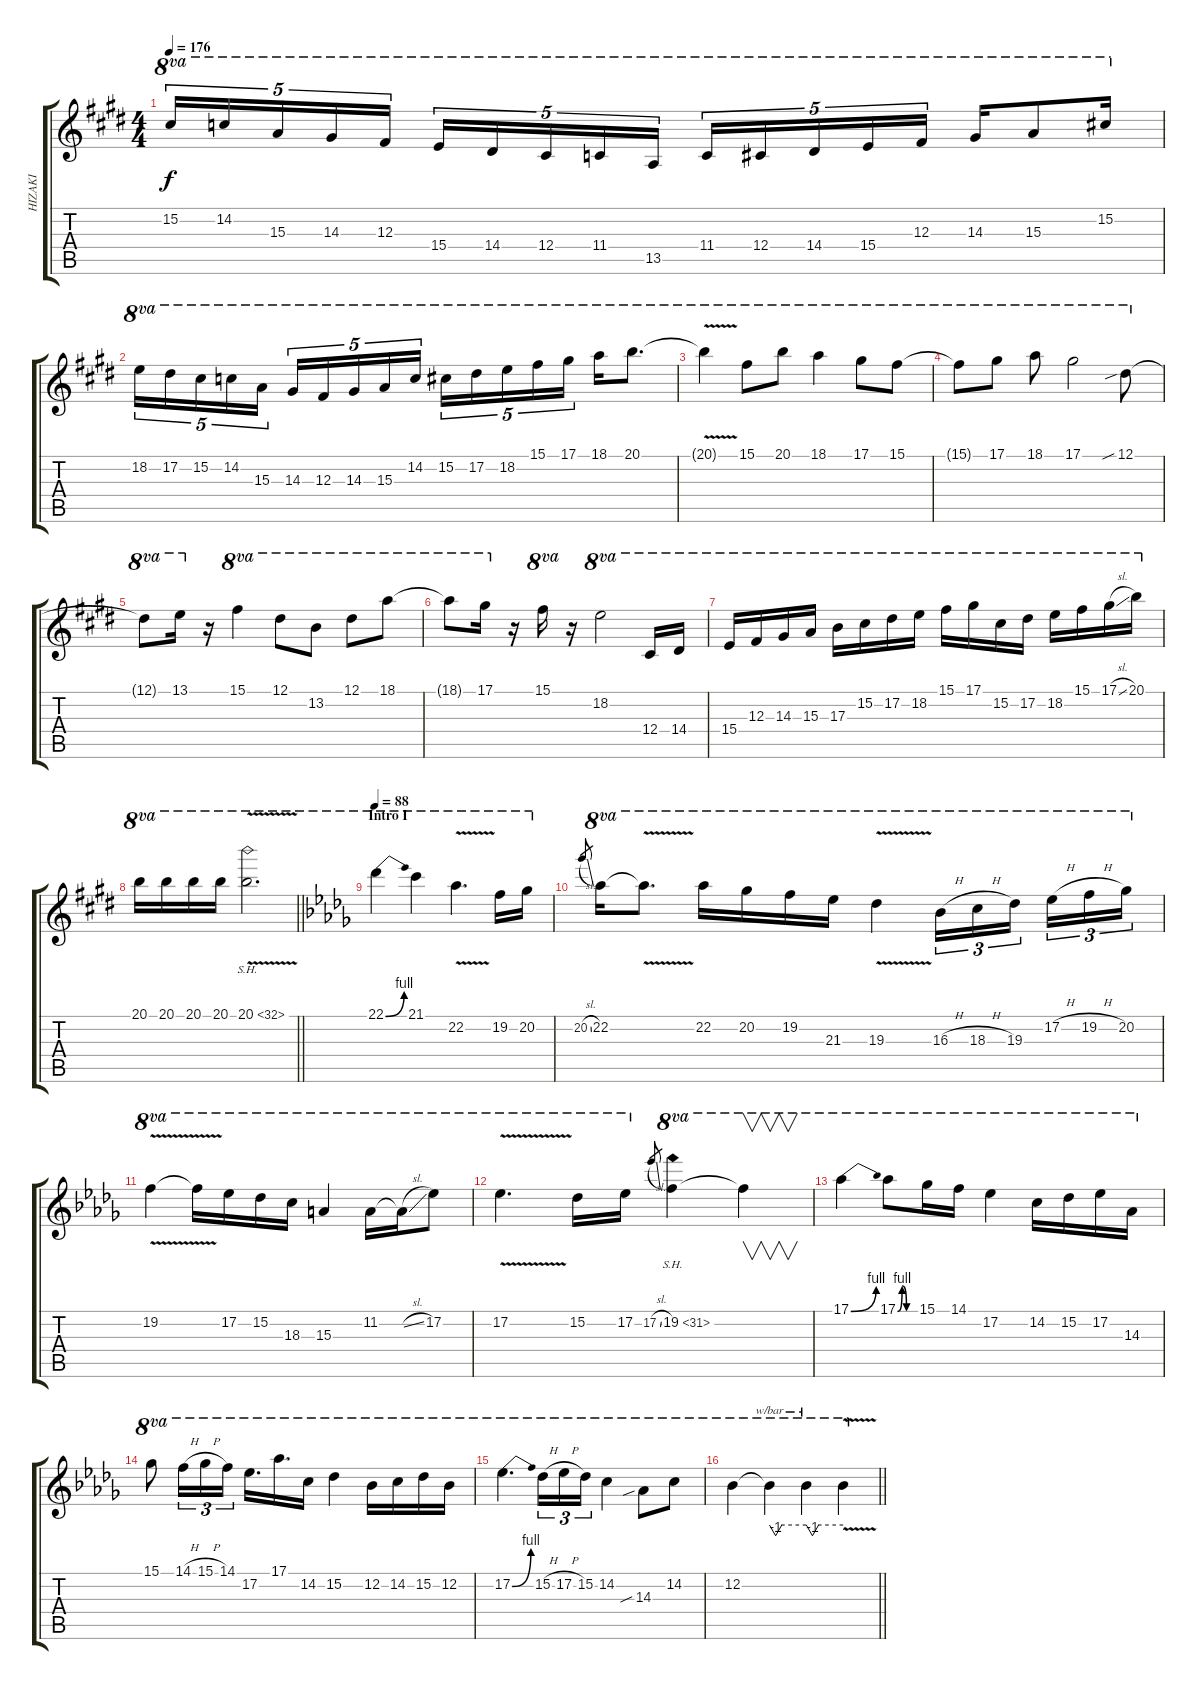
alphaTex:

\track ("HIZAKI" "HIZAKI") {instrument overdrivenguitar}
\staff {score tabs}
\tuning (Eb4 Bb3 Gb3 Db3 Ab2 Db2) {hide}
\ts (4 4)
\tempo 176
\clef g2
\ks c#minor
15.2.16{tu (5 4) ot 8va dy f} 14.2.16{tu (5 4) ot 8va} 15.3.16{tu (5 4) ot 8va} 14.3.16{tu (5 4) ot 8va} 12.3.16{tu (5 4) ot 8va} 15.4.16{tu (5 4) ot 8va} 14.4.16{tu (5 4) ot 8va} 12.4.16{tu (5 4) ot 8va} 11.4.16{tu (5 4) ot 8va} 13.5.16{tu (5 4) ot 8va} 11.4.16{tu (5 4) ot 8va} 12.4.16{tu (5 4) ot 8va} 14.4.16{tu (5 4) ot 8va} 15.4.16{tu (5 4) ot 8va} 12.3.16{tu (5 4) ot 8va} 14.3.16{ot 8va} 15.3.8{ot 8va} 15.2.16{ot 8va} |
18.2.16{tu (5 4) ot 8va} 17.2.16{tu (5 4) ot 8va} 15.2.16{tu (5 4) ot 8va} 14.2.16{tu (5 4) ot 8va} 15.3.16{tu (5 4) ot 8va} 14.3.16{tu (5 4) ot 8va} 12.3.16{tu (5 4) ot 8va} 14.3.16{tu (5 4) ot 8va} 15.3.16{tu (5 4) ot 8va} 14.2.16{tu (5 4) ot 8va} 15.2.16{tu (5 4) ot 8va} 17.2.16{tu (5 4) ot 8va} 18.2.16{tu (5 4) ot 8va} 15.1.16{tu (5 4) ot 8va} 17.1.16{tu (5 4) ot 8va} 18.1.16{ot 8va} 20.1.8{d ot 8va} |
20.1{v t}.4{ot 8va} 15.1.8{ot 8va} 20.1.8{ot 8va} 18.1.4{ot 8va} 17.1.8{ot 8va} 15.1.8{ot 8va} |
15.1{t}.8{ot 8va} 17.1.8{ot 8va} 18.1.8{ot 8va} 17.1.2{ot 8va} 12.1{sib}.8{ot 8va} |
12.1{t}.8{ot 8va} 13.1.16{ot 8va} r.16 15.1.4{ot 8va} 12.1.8{ot 8va} 13.2.8{ot 8va} 12.1.8{ot 8va} 18.1.8{ot 8va} |
18.1{t}.8{ot 8va} 17.1.16{ot 8va} r.16 15.1.16{ot 8va} r.16 18.2.2{ot 8va} 12.4.16{ot 8va} 14.4.16{ot 8va} |
15.4.16{ot 8va} 12.3.16{ot 8va} 14.3.16{ot 8va} 15.3.16{ot 8va} 17.3.16{ot 8va} 15.2.16{ot 8va} 17.2.16{ot 8va} 18.2.16{ot 8va} 15.1.16{ot 8va} 17.1.16{ot 8va} 15.2.16{ot 8va} 17.2.16{ot 8va} 18.2.16{ot 8va} 15.1.16{ot 8va} 17.1{sl}.16{ot 8va} 20.1.16{ot 8va} |
\barLineRight lightlight
20.1.16{ot 8va} 20.1.16{ot 8va} 20.1.16{ot 8va} 20.1.16{ot 8va} 20.1{sh 12 v}.2{d ot 8va} |
\section ("" "Intro I")
\tempo 88
\ks bbminor
22.1{be (bend 0 0 60 4)}.4{ot 8va} 21.1.4{ot 8va} 22.2{v}.4{d ot 8va} 19.2.16{ot 8va} 20.2.16{ot 8va} |
20.2{sl}.8{gr} 22.2.16{ot 8va} 22.2{v t}.8{d ot 8va} 22.2.16{ot 8va} 20.2.16{ot 8va} 19.2.16{ot 8va} 21.3.16{ot 8va} 19.3{v}.4{ot 8va} 16.3{h}.16{tu (3 2) ot 8va} 18.3{h}.16{tu (3 2) ot 8va} 19.3.16{tu (3 2) ot 8va beam splitsecondary} 17.2{h}.16{tu (3 2) ot 8va} 19.2{h}.16{tu (3 2) ot 8va} 20.2.16{tu (3 2) ot 8va} |
19.2{v}.4{ot 8va} 19.2{t}.16{ot 8va} 17.2.16{ot 8va} 15.2.16{ot 8va} 18.3.16{ot 8va} 15.3.4{ot 8va} 11.2.16{ot 8va} 11.2{sl t}.16{ot 8va} 17.2.8{ot 8va} |
17.2{v}.4{d ot 8va} 15.2.16{ot 8va} 17.2.16{ot 8va} 17.2{sl}.8{gr} 19.2{sh 12}.4{ot 8va} 19.2{t}.4{v ot 8va} |
17.1{be (bend 0 0 60 4)}.4{ot 8va} 17.1{be (custom 0 0 15 4 30 0 60 0)}.8{ot 8va} 15.1.16{ot 8va} 14.1.16{ot 8va} 17.2.4{ot 8va} 14.2.16{ot 8va} 15.2.16{ot 8va} 17.2.16{ot 8va} 14.3.16{ot 8va} |
15.1.8{ot 8va} 14.1{h}.16{tu (3 2) ot 8va} 15.1{h}.16{tu (3 2) ot 8va} 14.1.16{tu (3 2) ot 8va} 17.2.16{d ot 8va} 17.1.16{d ot 8va} 14.2.16{ot 8va} 15.2.4{ot 8va} 12.2.16{ot 8va} 14.2.16{ot 8va} 15.2.16{ot 8va} 12.2.16{ot 8va} |
17.2{be (bend 0 0 60 4)}.4{d ot 8va} 15.2{h}.16{tu (3 2) ot 8va} 17.2{h}.16{tu (3 2) ot 8va} 15.2.16{tu (3 2) ot 8va} 14.2.4{ot 8va} 14.3{sib}.8{ot 8va} 14.2.8{ot 8va} |
\barLineRight lightlight
12.2.4{ot 8va} 12.2{t}.4{tbe (custom default 0 0 10 -4 20 0 60 0) ot 8va} 12.2{t}.4{tbe (custom default 0 0 10 -4 20 0 60 0) ot 8va} 12.2{v t}.4{ot 8va}
